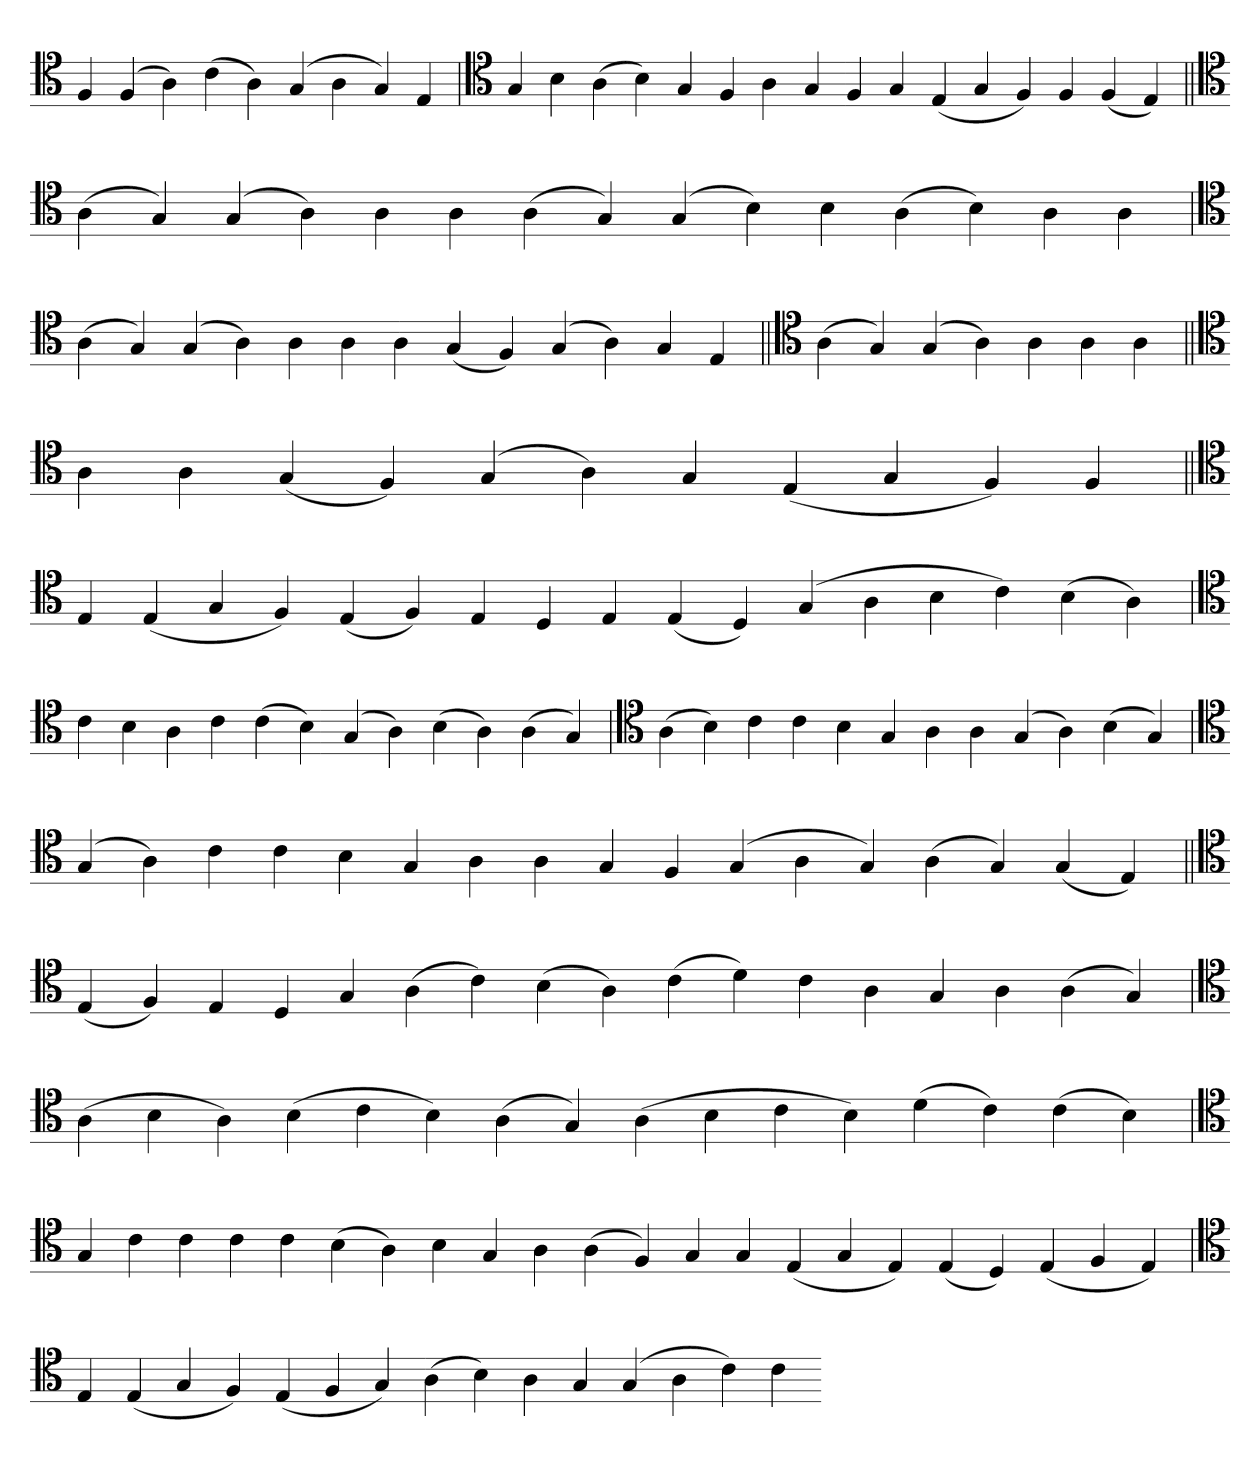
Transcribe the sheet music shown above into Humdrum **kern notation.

**kern
*part1
*staff1
*clefC4
=
4F
(4F
4A)
(4c
4A)
(4G
4A
4G)
4E
=`
*clefC4
4G
4B
(4A
4B)
4G
4F
4A
4G
4F
4G
(4E
4G
4F)
4F
(4F
4E)
=||
*clefC4
(4A
4G)
(4G
4A)
4A
4A
(4A
4G)
(4G
4B)
4B
(4A
4B)
4A
4A
=
*clefC4
(4A
4G)
(4G
4A)
4A
4A
4A
(4G
4F)
(4G
4A)
4G
4E
=||
*clefC4
(4A
4G)
(4G
4A)
4A
4A
4A
=||
*clefC4
4A
4A
(4G
4F)
(4G
4A)
4G
(4E
4G
4F)
4F
=||
*clefC4
4E
(4E
4G
4F)
(4E
4F)
4E
4D
4E
(4E
4D)
(4G
4A
4B
4c)
(4B
4A)
=`
*clefC4
4c
4B
4A
4c
(4c
4B)
(4G
4A)
(4B
4A)
(4A
4G)
='
*clefC4
(4A
4B)
4c
4c
4B
4G
4A
4A
(4G
4A)
(4B
4G)
=`
*clefC4
(4G
4A)
4c
4c
4B
4G
4A
4A
4G
4F
(4G
4A
4G)
(4A
4G)
(4G
4E)
=||
*clefC4
(4E
4F)
4E
4D
4G
(4A
4c)
(4B
4A)
(4c
4d)
4c
4A
4G
4A
(4A
4G)
=`
*clefC4
(4A
4B
4A)
(4B
4c
4B)
(4A
4G)
(4A
4B
4c
4B)
(4d
4c)
(4c
4B)
='
*clefC4
4G
4c
4c
4c
4c
(4B
4A)
4B
4G
4A
(4A
4F)
4G
4G
(4E
4G
4E)
(4E
4D)
(4E
4F
4E)
=
*clefC4
4E
(4E
4G
4F)
(4E
4F
4G)
(4A
4B)
4A
4G
(4G
4A
4c)
4c
=-
*-
